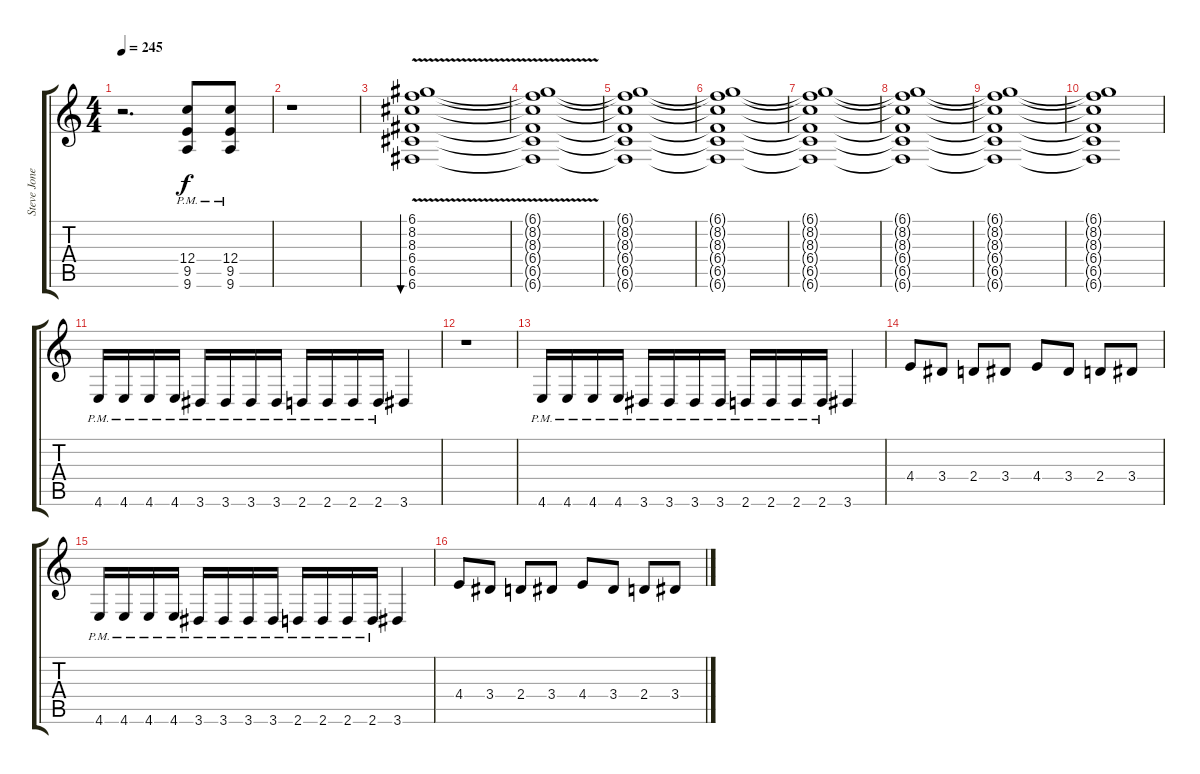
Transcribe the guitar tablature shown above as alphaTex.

\track ("Steve Jones" "Steve Jone") {instrument distortionguitar}
\staff {score tabs}
\tuning (D4 A3 F3 C3 G2 C2) {hide}
\ts (4 4)
\tempo 245
\clef g2
\ks c
r.2{d dy f} (12.4{pm} 9.5{pm} 9.6{pm}).8 (12.4{pm} 9.5 9.6{pm}).8 |
r.1 |
(6.1{v} 8.2{v} 8.3{v} 6.4{v} 6.5{v} 6.6{v}).1{bu 480} |
(6.1{t} 8.2{t} 8.3{t} 6.4{t} 6.5{t} 6.6{t}).1 |
(6.1{t} 8.2{t} 8.3{t} 6.4{t} 6.5{t} 6.6{t}).1 |
(6.1{t} 8.2{t} 8.3{t} 6.4{t} 6.5{t} 6.6{t}).1 |
(6.1{t} 8.2{t} 8.3{t} 6.4{t} 6.5{t} 6.6{t}).1 |
(6.1{t} 8.2{t} 8.3{t} 6.4{t} 6.5{t} 6.6{t}).1 |
(6.1{t} 8.2{t} 8.3{t} 6.4{t} 6.5{t} 6.6{t}).1 |
(6.1{t} 8.2{t} 8.3{t} 6.4{t} 6.5{t} 6.6{t}).1 |
4.6{pm}.16 4.6{pm}.16 4.6{pm}.16 4.6{pm}.16 3.6{pm}.16 3.6{pm}.16 3.6{pm}.16 3.6{pm}.16 2.6{pm}.16 2.6{pm}.16 2.6{pm}.16 2.6{pm}.16 3.6.4 |
r.1 |
4.6{pm}.16 4.6{pm}.16 4.6{pm}.16 4.6{pm}.16 3.6{pm}.16 3.6{pm}.16 3.6{pm}.16 3.6{pm}.16 2.6{pm}.16 2.6{pm}.16 2.6{pm}.16 2.6{pm}.16 3.6.4 |
4.4.8 3.4.8 2.4.8 3.4.8 4.4.8 3.4.8 2.4.8 3.4.8 |
4.6{pm}.16 4.6{pm}.16 4.6{pm}.16 4.6{pm}.16 3.6{pm}.16 3.6{pm}.16 3.6{pm}.16 3.6{pm}.16 2.6{pm}.16 2.6{pm}.16 2.6{pm}.16 2.6{pm}.16 3.6.4 |
4.4.8 3.4.8 2.4.8 3.4.8 4.4.8 3.4.8 2.4.8 3.4.8
